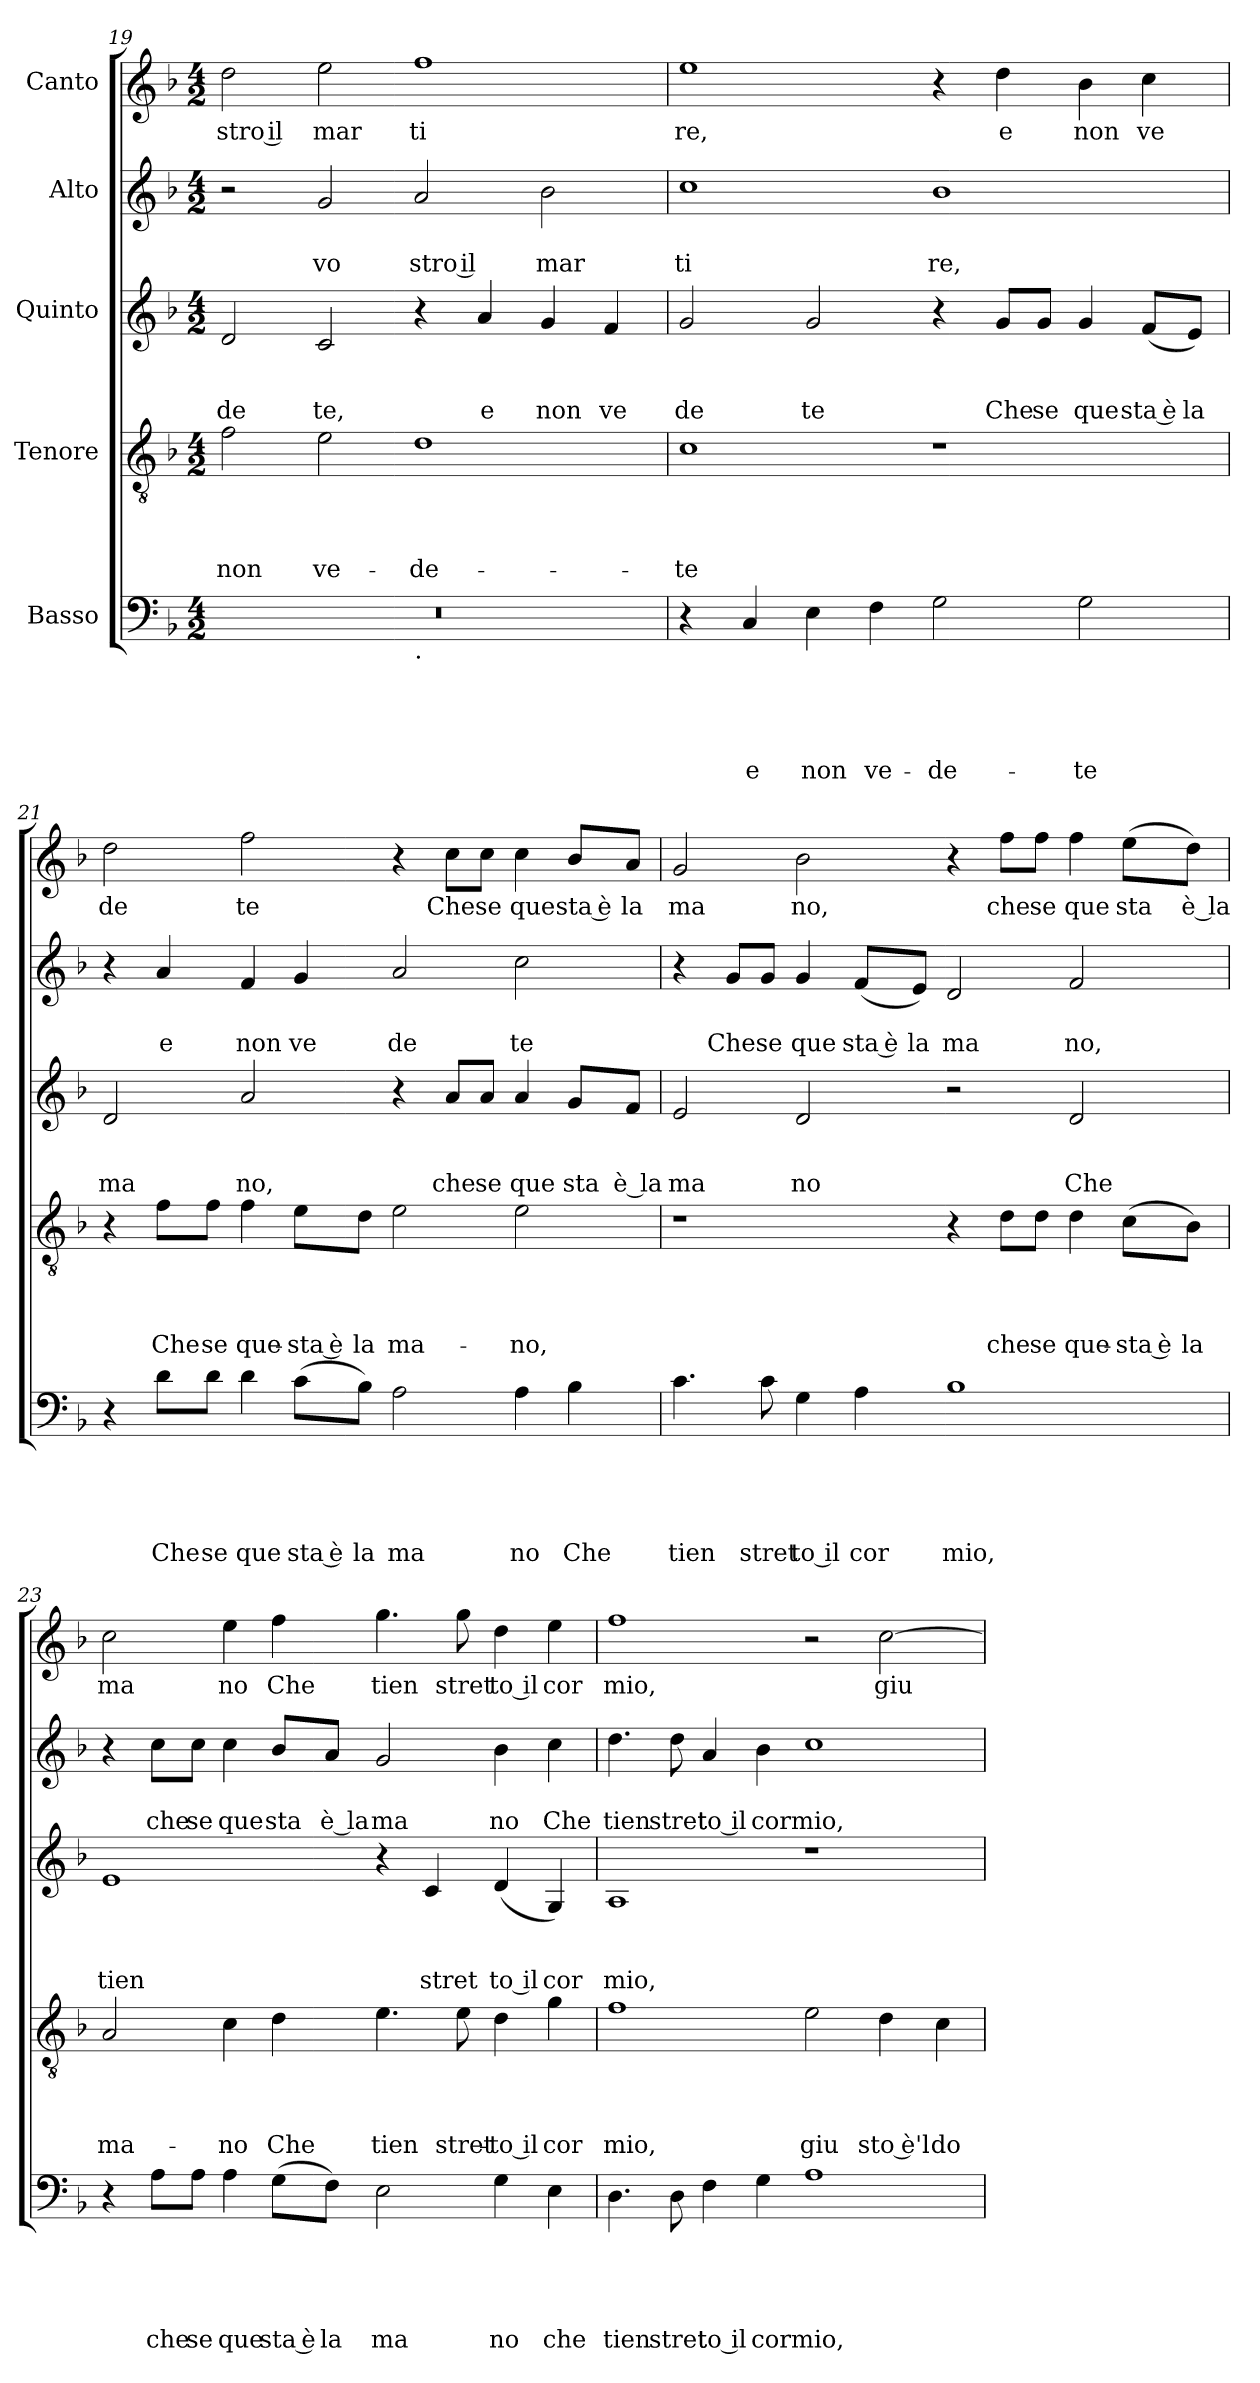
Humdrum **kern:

**kern	**text	**text	**text	**text	**text	**kern	**text	**text	**text	**text	**kern	**text	**text	**text	**kern	**text	**text	**kern	**text
*part5	*part5	*part5	*part5	*part5	*part5	*part4	*part4	*part4	*part4	*part4	*part3	*part3	*part3	*part3	*part2	*part2	*part2	*part1	*part1
*staff5	*staff5	*staff5	*staff5	*staff5	*staff5	*staff4	*staff4	*staff4	*staff4	*staff4	*staff3	*staff3	*staff3	*staff3	*staff2	*staff2	*staff2	*staff1	*staff1
*I"Basso	*	*	*	*	*	*I"Tenore	*	*	*	*	*I"Quinto	*	*	*	*I"Alto	*	*	*I"Canto	*
*clefF4	*	*	*	*	*	*clefGv2	*	*	*	*	*clefG2	*	*	*	*clefG2	*	*	*clefG2	*
*k[b-]	*	*	*	*	*	*k[b-]	*	*	*	*	*k[b-]	*	*	*	*k[b-]	*	*	*k[b-]	*
*F:	*	*	*	*	*	*F:	*	*	*	*	*F:	*	*	*	*F:	*	*	*F:	*
*M4/2	*	*	*	*	*	*M4/2	*	*	*	*	*M4/2	*	*	*	*M4/2	*	*	*M4/2	*
=19	=19	=19	=19	=19	=19	=19	=19	=19	=19	=19	=19	=19	=19	=19	=19	=19	=19	=19	=19
!	!	!	!	!	!	!	!	!	!	!LO:LY:b	!	!	!	!LO:LY:b	!	!	!	!	!LO:LY:b:rj
*^	*	*	*	*	*	*	*	*	*	*	*	*	*	*	*	*	*	*	*
0r	1ryy	.	.	.	.	.	2f\	.	.	.	non	2d/	.	.	de	2r	.	.	2dd\	stro il
!	!	!	!	!	!	!	!	!	!	!	!LO:LY:b	!	!	!	!LO:LY:b	!	!	!LO:LY:b	!	!LO:LY:b
.	.	.	.	.	.	.	2e\	.	.	.	ve-	2c/	.	.	te,	2g/	.	vo	2ee\	mar
!	!LO:TX:b:t=.	!	!	!	!	!	!	!	!	!	!	!	!	!	!	!	!	!	!	!
!	!	!	!	!	!	!	!	!	!	!	!LO:LY:b	!	!	!	!	!	!	!LO:LY:b:rj	!	!LO:LY:b
.	1ryy	.	.	.	.	.	1d	.	.	.	-de-	4r	.	.	.	2a/	.	stro il	1ff	ti
!	!	!	!	!	!	!	!	!	!	!	!	!	!	!	!LO:LY:b	!	!	!	!	!
.	.	.	.	.	.	.	.	.	.	.	.	4a/	.	.	e	.	.	.	.	.
!	!	!	!	!	!	!	!	!	!	!	!	!	!	!	!LO:LY:b	!	!	!LO:LY:b	!	!
.	.	.	.	.	.	.	.	.	.	.	.	4g/	.	.	non	2b-\	.	mar	.	.
!	!	!	!	!	!	!	!	!	!	!	!	!	!	!	!LO:LY:b	!	!	!	!	!
.	.	.	.	.	.	.	.	.	.	.	.	4f/	.	.	ve	.	.	.	.	.
=20	=20	=20	=20	=20	=20	=20	=20	=20	=20	=20	=20	=20	=20	=20	=20	=20	=20	=20	=20	=20
!	!	!	!	!	!	!	!	!	!	!	!LO:LY:b	!	!	!	!LO:LY:b	!	!	!LO:LY:b	!	!LO:LY:b
*v	*v	*	*	*	*	*	*	*	*	*	*	*	*	*	*	*	*	*	*	*
4r	.	.	.	.	.	1c	.	.	.	-te	2g/	.	.	de	1cc	.	ti	1ee	re,
!	!	!	!	!	!LO:LY:b	!	!	!	!	!	!	!	!	!	!	!	!	!	!
4C/	.	.	.	.	e	.	.	.	.	.	.	.	.	.	.	.	.	.	.
!	!	!	!	!	!LO:LY:b	!	!	!	!	!	!	!	!	!LO:LY:b	!	!	!	!	!
4E\	.	.	.	.	non	.	.	.	.	.	2g/	.	.	te	.	.	.	.	.
!	!	!	!	!	!LO:LY:b	!	!	!	!	!	!	!	!	!	!	!	!	!	!
4F\	.	.	.	.	ve-	.	.	.	.	.	.	.	.	.	.	.	.	.	.
!	!	!	!	!	!LO:LY:b	!	!	!	!	!	!	!	!	!	!	!	!LO:LY:b	!	!
2G\	.	.	.	.	-de-	1r	.	.	.	.	4r	.	.	.	1b-	.	re,	4r	.
!	!	!	!	!	!	!	!	!	!	!	!	!	!	!LO:LY:b	!	!	!	!	!LO:LY:b
.	.	.	.	.	.	.	.	.	.	.	8g/L	.	.	Che	.	.	.	4dd\	e
!	!	!	!	!	!	!	!	!	!	!	!	!	!	!LO:LY:b	!	!	!	!	!
.	.	.	.	.	.	.	.	.	.	.	8g/J	.	.	se	.	.	.	.	.
!	!	!	!	!	!LO:LY:b	!	!	!	!	!	!	!	!	!LO:LY:b	!	!	!	!	!LO:LY:b
2G\	.	.	.	.	-te	.	.	.	.	.	4g/	.	.	que	.	.	.	4b-\	non
!	!	!	!	!	!	!	!	!	!	!	!	!	!	!LO:LY:b:rj	!	!	!	!	!LO:LY:b
.	.	.	.	.	.	.	.	.	.	.	(<8f/L	.	.	sta è	.	.	.	4cc\	ve
!	!	!	!	!	!	!	!	!	!	!	!	!	!	!LO:LY:b	!	!	!	!	!
.	.	.	.	.	.	.	.	.	.	.	8e/J)	.	.	la	.	.	.	.	.
!!LO:LB:g=z
=21	=21	=21	=21	=21	=21	=21	=21	=21	=21	=21	=21	=21	=21	=21	=21	=21	=21	=21	=21
!	!	!	!	!	!	!	!	!	!	!	!	!	!	!LO:LY:b	!	!	!	!	!LO:LY:b
4r	.	.	.	.	.	4r	.	.	.	.	2d/	.	.	ma	4r	.	.	2dd\	de
!	!	!	!	!	!LO:LY:b	!	!	!	!	!LO:LY:b	!	!	!	!	!	!	!LO:LY:b	!	!
8d\L	.	.	.	.	Che	8f\L	.	.	.	Che	.	.	.	.	4a/	.	e	.	.
!	!	!	!	!	!LO:LY:b	!	!	!	!	!LO:LY:b	!	!	!	!	!	!	!	!	!
8d\J	.	.	.	.	se	8f\J	.	.	.	se	.	.	.	.	.	.	.	.	.
!	!	!	!	!	!LO:LY:b	!	!	!	!	!LO:LY:b	!	!	!	!LO:LY:b	!	!	!LO:LY:b	!	!LO:LY:b
4d\	.	.	.	.	que	4f\	.	.	.	que-	2a/	.	.	no,	4f/	.	non	2ff\	te
!	!	!	!	!	!LO:LY:b:rj	!	!	!	!	!LO:LY:b:rj	!	!	!	!	!	!	!LO:LY:b	!	!
(>8c\L	.	.	.	.	sta è	8e\L	.	.	.	-sta è	.	.	.	.	4g/	.	ve	.	.
!	!	!	!	!	!LO:LY:b	!	!	!	!	!LO:LY:b	!	!	!	!	!	!	!	!	!
8B-\J)	.	.	.	.	la	8d\J	.	.	.	la	.	.	.	.	.	.	.	.	.
!	!	!	!	!	!LO:LY:b	!	!	!	!	!LO:LY:b	!	!	!	!	!	!	!LO:LY:b	!	!
2A\	.	.	.	.	ma	2e\	.	.	.	ma-	4r	.	.	.	2a/	.	de	4r	.
!	!	!	!	!	!	!	!	!	!	!	!	!	!	!LO:LY:b	!	!	!	!	!LO:LY:b
.	.	.	.	.	.	.	.	.	.	.	8a/L	.	.	che	.	.	.	8cc\L	Che
!	!	!	!	!	!	!	!	!	!	!	!	!	!	!LO:LY:b	!	!	!	!	!LO:LY:b
.	.	.	.	.	.	.	.	.	.	.	8a/J	.	.	se	.	.	.	8cc\J	se
!	!	!	!	!	!LO:LY:b	!	!	!	!	!LO:LY:b	!	!	!	!LO:LY:b	!	!	!LO:LY:b	!	!LO:LY:b
4A\	.	.	.	.	no	2e\	.	.	.	-no,	4a/	.	.	que	2cc\	.	te	4cc\	que
!	!	!	!	!	!LO:LY:b	!	!	!	!	!	!	!	!	!LO:LY:b:rj	!	!	!	!	!LO:LY:b:rj
4B-\	.	.	.	.	Che	.	.	.	.	.	8g/L	.	.	sta	.	.	.	8b-/L	sta è
!	!	!	!	!	!	!	!	!	!	!	!	!	!	!LO:LY:b:rj	!	!	!	!	!LO:LY:b
.	.	.	.	.	.	.	.	.	.	.	8f/J	.	.	è la	.	.	.	8a/J	la
=22	=22	=22	=22	=22	=22	=22	=22	=22	=22	=22	=22	=22	=22	=22	=22	=22	=22	=22	=22
!	!	!	!	!	!LO:LY:b	!	!	!	!	!	!	!	!	!LO:LY:b	!	!	!	!	!LO:LY:b
4.c\	.	.	.	.	tien	1r	.	.	.	.	2e/	.	.	ma	4r	.	.	2g/	ma
!	!	!	!	!	!	!	!	!	!	!	!	!	!	!	!	!	!LO:LY:b	!	!
.	.	.	.	.	.	.	.	.	.	.	.	.	.	.	8g/L	.	Che	.	.
!	!	!	!	!	!LO:LY:b	!	!	!	!	!	!	!	!	!	!	!	!LO:LY:b	!	!
8c\	.	.	.	.	stret	.	.	.	.	.	.	.	.	.	8g/J	.	se	.	.
!	!	!	!	!	!LO:LY:b:rj	!	!	!	!	!	!	!	!	!LO:LY:b	!	!	!LO:LY:b	!	!LO:LY:b
4G\	.	.	.	.	to il	.	.	.	.	.	2d/	.	.	no	4g/	.	que	2b-\	no,
!	!	!	!	!	!LO:LY:b	!	!	!	!	!	!	!	!	!	!	!	!LO:LY:b:rj	!	!
4A\	.	.	.	.	cor	.	.	.	.	.	.	.	.	.	(<8f/L	.	sta è	.	.
!	!	!	!	!	!	!	!	!	!	!	!	!	!	!	!	!	!LO:LY:b	!	!
.	.	.	.	.	.	.	.	.	.	.	.	.	.	.	8e/J)	.	la	.	.
!	!	!	!	!	!LO:LY:b	!	!	!	!	!	!	!	!	!	!	!	!LO:LY:b	!	!
1B-	.	.	.	.	mio,	4r	.	.	.	.	2r	.	.	.	2d/	.	ma	4r	.
!	!	!	!	!	!	!	!	!	!	!LO:LY:b	!	!	!	!	!	!	!	!	!LO:LY:b
.	.	.	.	.	.	8d\L	.	.	.	che	.	.	.	.	.	.	.	8ff\L	che
!	!	!	!	!	!	!	!	!	!	!LO:LY:b	!	!	!	!	!	!	!	!	!LO:LY:b
.	.	.	.	.	.	8d\J	.	.	.	se	.	.	.	.	.	.	.	8ff\J	se
!	!	!	!	!	!	!	!	!	!	!LO:LY:b	!	!	!	!LO:LY:b	!	!	!LO:LY:b	!	!LO:LY:b
.	.	.	.	.	.	4d\	.	.	.	que-	2d/	.	.	Che	2f/	.	no,	4ff\	que
!	!	!	!	!	!	!	!	!	!	!LO:LY:b:rj	!	!	!	!	!	!	!	!	!LO:LY:b:rj
.	.	.	.	.	.	(<8c\L	.	.	.	-sta è	.	.	.	.	.	.	.	(<8ee\L	sta
!	!	!	!	!	!	!	!	!	!	!LO:LY:b	!	!	!	!	!	!	!	!	!LO:LY:b:rj
.	.	.	.	.	.	8B-\J)	.	.	.	la	.	.	.	.	.	.	.	8dd\J)	è la
=23	=23	=23	=23	=23	=23	=23	=23	=23	=23	=23	=23	=23	=23	=23	=23	=23	=23	=23	=23
!	!	!	!	!	!	!	!	!	!	!LO:LY:b	!	!	!	!LO:LY:b	!	!	!	!	!LO:LY:b
4r	.	.	.	.	.	2A/	.	.	.	ma-	1e	.	.	tien	4r	.	.	2cc\	ma
!	!	!	!	!	!LO:LY:b	!	!	!	!	!	!	!	!	!	!	!	!LO:LY:b	!	!
8A\L	.	.	.	.	che	.	.	.	.	.	.	.	.	.	8cc\L	.	che	.	.
!	!	!	!	!	!LO:LY:b	!	!	!	!	!	!	!	!	!	!	!	!LO:LY:b	!	!
8A\J	.	.	.	.	se	.	.	.	.	.	.	.	.	.	8cc\J	.	se	.	.
!	!	!	!	!	!LO:LY:b	!	!	!	!	!LO:LY:b	!	!	!	!	!	!	!LO:LY:b	!	!LO:LY:b
4A\	.	.	.	.	que	4c\	.	.	.	-no	.	.	.	.	4cc\	.	que	4ee\	no
!	!	!	!	!	!LO:LY:b:rj	!	!	!	!	!LO:LY:b	!	!	!	!	!	!	!LO:LY:b:rj	!	!LO:LY:b
(<8G\L	.	.	.	.	sta è	4d\	.	.	.	Che	.	.	.	.	8b-/L	.	sta	4ff\	Che
!	!	!	!	!	!LO:LY:b	!	!	!	!	!	!	!	!	!	!	!	!LO:LY:b:rj	!	!
8F\J)	.	.	.	.	la	.	.	.	.	.	.	.	.	.	8a/J	.	è la	.	.
!	!	!	!	!	!LO:LY:b	!	!	!	!	!LO:LY:b	!	!	!	!	!	!	!LO:LY:b	!	!LO:LY:b
2E\	.	.	.	.	ma	4.e\	.	.	.	tien	4r	.	.	.	2g/	.	ma	4.gg\	tien
!	!	!	!	!	!	!	!	!	!	!	!	!	!	!LO:LY:b	!	!	!	!	!
.	.	.	.	.	.	.	.	.	.	.	4c/	.	.	stret	.	.	.	.	.
!	!	!	!	!	!	!	!	!	!	!LO:LY:b	!	!	!	!	!	!	!	!	!LO:LY:b
.	.	.	.	.	.	8e\	.	.	.	stret-	.	.	.	.	.	.	.	8gg\	stret
!	!	!	!	!	!LO:LY:b	!	!	!	!	!LO:LY:b:rj	!	!	!	!LO:LY:b:rj	!	!	!LO:LY:b	!	!LO:LY:b:rj
4G\	.	.	.	.	no	4d\	.	.	.	-to il	(<4d/	.	.	to il	4b-\	.	no	4dd\	to il
!	!	!	!	!	!LO:LY:b	!	!	!	!	!LO:LY:b	!	!	!	!LO:LY:b	!	!	!LO:LY:b	!	!LO:LY:b
4E\	.	.	.	.	che	4g\	.	.	.	cor	4G/)	.	.	cor	4cc\	.	Che	4ee\	cor
!!LO:PB:g=z
=24	=24	=24	=24	=24	=24	=24	=24	=24	=24	=24	=24	=24	=24	=24	=24	=24	=24	=24	=24
!	!	!	!	!	!LO:LY:b	!	!	!	!	!LO:LY:b	!	!	!	!LO:LY:b	!	!	!LO:LY:b	!	!LO:LY:b
4.D\	.	.	.	.	tien	1f	.	.	.	mio,	1A	.	.	mio,	4.dd\	.	tien	1ff	mio,
!	!	!	!	!	!LO:LY:b	!	!	!	!	!	!	!	!	!	!	!	!LO:LY:b	!	!
8D\	.	.	.	.	stret	.	.	.	.	.	.	.	.	.	8dd\	.	stret	.	.
!	!	!	!	!	!LO:LY:b:rj	!	!	!	!	!	!	!	!	!	!	!	!LO:LY:b:rj	!	!
4F\	.	.	.	.	to il	.	.	.	.	.	.	.	.	.	4a/	.	to il	.	.
!	!	!	!	!	!LO:LY:b	!	!	!	!	!	!	!	!	!	!	!	!LO:LY:b	!	!
4G\	.	.	.	.	cormio,	.	.	.	.	.	.	.	.	.	4b-\	.	cormio,	.	.
!	!	!	!	!	!	!	!	!	!	!LO:LY:b	!	!	!	!	!	!	!	!	!
1A	.	.	.	.	.	2e\	.	.	.	giu	1r	.	.	.	1cc	.	.	2r	.
!	!	!	!	!	!	!	!	!	!	!LO:LY:b:rj	!	!	!	!	!	!	!	!	!LO:LY:b
.	.	.	.	.	.	4d\	.	.	.	sto è'l	.	.	.	.	.	.	.	[>2cc\	giu-
!	!	!	!	!	!	!	!	!	!	!LO:LY:b	!	!	!	!	!	!	!	!	!
.	.	.	.	.	.	4c\	.	.	.	do	.	.	.	.	.	.	.	.	.
=	=	=	=	=	=	=	=	=	=	=	=	=	=	=	=	=	=	=	=
*-	*-	*-	*-	*-	*-	*-	*-	*-	*-	*-	*-	*-	*-	*-	*-	*-	*-	*-	*-
